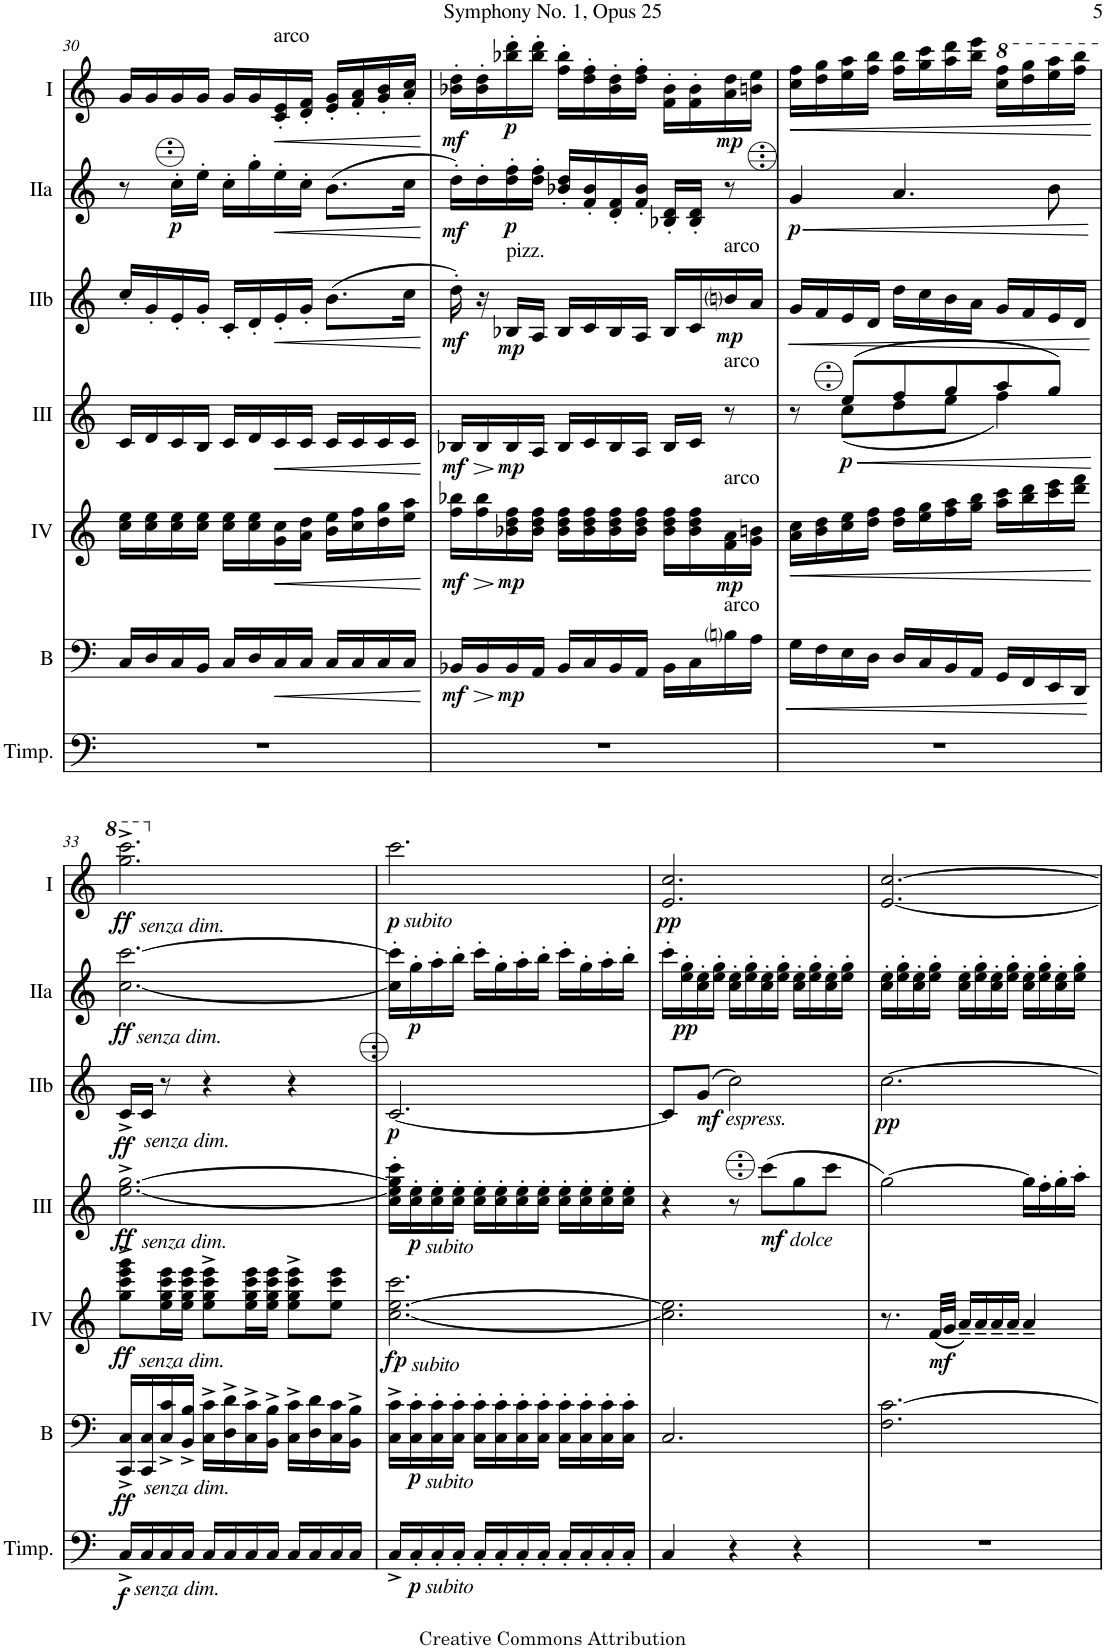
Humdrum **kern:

**kern	**dynam	**kern	**dynam	**kern	**dynam	**kern	**dynam	**kern	**dynam	**kern	**dynam	**kern	**dynam
*part7	*part7	*part6	*part6	*part5	*part5	*part4	*part4	*part3	*part3	*part2	*part2	*part1	*part1
*staff7	*staff7	*staff6	*staff6	*staff5	*staff5	*staff4	*staff4	*staff3	*staff3	*staff2	*staff2	*staff1	*staff1
*I"Timpani	*	*I"Bass	*	*I"Acc. 4	*	*I"Acc. 3	*	*I"Acc. 2b	*	*I"Acc. 2a	*	*I"Acc. 1	*
*I'Timp.	*	*I'B	*	*	*	*	*	*	*	*	*	*	*
!!LO:PB:g=z
*clefF4	*	*clefF4	*	*clefG2	*	*clefG2	*	*clefG2	*	*clefG2	*	*clefG2	*
*	*	*Trd7c12	*	*Trd7c12	*	*Trd7c12	*	*Trd7c12	*	*	*	*	*
*k[]	*	*k[]	*	*k[]	*	*k[]	*	*k[]	*	*k[]	*	*k[]	*
*M3/4	*	*M3/4	*	*M3/4	*	*M3/4	*	*M3/4	*	*M3/4	*	*M3/4	*
=30	=30	=30	=30	=30	=30	=30	=30	=30	=30	=30	=30	=30	=30
2.r	.	16C/LL	.	16cc\ 16ee\LL	.	16c/LL	.	16cc'/LL	.	8r	.	16g/LL	.
.	.	16D/	.	16cc\ 16ee\	.	16d/	.	16g'/	.	.	.	16g/	.
!	!	!	!	!	!	!	!	!	!	!	!LO:DY:b	!	!
.	.	16C/	.	16cc\ 16ee\	.	16c/	.	16e'/	.	16cc'\LL	p	16g/	.
.	.	16BB/JJ	.	16cc\ 16ee\JJ	.	16B/JJ	.	16g'/JJ	.	16ee'\JJ	.	16g/JJ	.
.	.	16C/LL	.	16cc\ 16ee\LL	.	16c/LL	.	16c'/LL	.	16cc'\LL	.	16g/LL	.
.	.	16D/	.	16cc\ 16ee\	.	16d/	.	16d'/	.	16gg'\	.	16g/	.
!	!	!	!	!	!	!	!	!	!	!	!	!LO:TX:a:t=arco	!
!	!	!	!LO:HP:b	!	!LO:HP:b	!	!LO:HP:b	!	!LO:HP:b	!	!LO:HP:b	!	!LO:HP:b
.	.	16C/	<	16g\ 16cc\	<	16c/	<	16e'/	<	16ee'\	<	16c/' 16e/'	<
.	.	16C/JJ	.	16a\ 16dd\JJ	.	16c/JJ	.	16g'/JJ	.	16cc'\JJ	.	16d/' 16f/'JJ	.
.	.	16C/LL	.	16b\ 16ee\LL	.	16c/LL	.	(8.b\L	.	(8.b\L	.	16e/' 16g/'LL	.
.	.	16C/	.	16cc\ 16ff\	.	16c/	.	.	.	.	.	16f/' 16a/'	.
.	.	16C/	.	16dd\ 16gg\	.	16c/	.	.	.	.	.	16g/' 16b/'	.
.	.	16C/JJ	.	16ee\ 16aa\JJ	.	16c/JJ	.	16cc\Jk	.	16cc\Jk	.	16a/' 16cc/'JJ	.
.	.	.	[	.	[	.	[	.	[	.	[	.	[
=31	=31	=31	=31	=31	=31	=31	=31	=31	=31	=31	=31	=31	=31
!	!	!	!LO:HP:b	!	!LO:HP:b	!	!LO:HP:b	!	!	!	!	!	!
!	!	!	!LO:DY:n=1:b	!	!LO:DY:n=1:b	!	!LO:DY:n=1:b	!	!LO:DY:b	!	!LO:DY:b	!	!LO:DY:b
2.r	.	16BB-X/LL	> mf	16ff\ 16bb-X\LL	> mf	16B-X/LL	> mf	16dd'\)	mf	16dd'\LL)	mf	16b-X\' 16dd\'LL	mf
.	.	16BB-/	.	16ff\ 16bb-\	.	16B-/	.	16r	.	16dd'\	.	16b-\' 16dd\'	.
!	!	!	!	!	!	!	!	!LO:TX:a:t=pizz.	!	!	!	!	!
!	!	!	!LO:DY:n=2:b	!	!LO:DY:n=2:b	!	!LO:DY:n=2:b	!	!LO:DY:b	!	!LO:DY:b	!	!LO:DY:b
.	.	16BB-/	] mp	16b-X\ 16dd\ 16ff\	] mp	16B-/	] mp	16B-X/LL	mp	16dd\' 16ff\'	p	16bb-X\' 16ddd\'	p
.	.	16AA/JJ	.	16b-\ 16dd\ 16ff\JJ	.	16A/JJ	.	16A/JJ	.	16dd\' 16ff\'JJ	.	16bb-\' 16ddd\'JJ	.
.	.	16BB-/LL	.	16b-\ 16dd\ 16ff\LL	.	16B-/LL	.	16B-/LL	.	16b-X/' 16dd/'LL	.	16ff\' 16bb-\'LL	.
.	.	16C/	.	16b-\ 16dd\ 16ff\	.	16c/	.	16c/	.	16f/' 16b-/'	.	16dd\' 16ff\'	.
.	.	16BB-/	.	16b-\ 16dd\ 16ff\	.	16B-/	.	16B-/	.	16d/' 16f/'	.	16b-\' 16dd\'	.
.	.	16AA/JJ	.	16b-\ 16dd\ 16ff\JJ	.	16A/JJ	.	16A/JJ	.	16f/' 16b-/'JJ	.	16dd\' 16ff\'JJ	.
.	.	16BB-\LL	.	16b-\ 16dd\ 16ff\LL	.	16B-/LL	.	16B-/LL	.	16B-X/' 16d/'LL	.	16f\' 16b-\'LL	.
.	.	16C\	.	16b-\ 16dd\ 16ff\	.	16c/JJ	.	16c/	.	16B-/' 16d/'JJ	.	16f\' 16b-\'	.
!	!	!	!	!	!	!	!	!LO:TX:a:t=arco	!	!	!	!	!
!	!	!	!	!	!	!LO:TX:a:t=arco	!	!	!	!	!	!	!
!	!	!	!	!LO:TX:a:t=arco	!	!	!	!	!	!	!	!	!
!	!	!LO:TX:a:t=arco	!	!	!	!	!	!	!	!	!	!	!
!	!	!	!	!	!LO:DY:n=3:b	!	!	!	!LO:DY:b	!	!	!	!LO:DY:b
.	.	16Bni\	.	16f\ 16a\	mp	8r	.	16bni/	mp	8r	.	16a\ 16dd\	mp
.	.	16A\JJ	.	16g\ 16bn\JJ	.	.	.	16a/JJ	.	.	.	16bn\ 16ee\JJ	.
=32	=32	=32	=32	=32	=32	=32	=32	=32	=32	=32	=32	=32	=32
!	!	!	!LO:HP:b	!	!LO:HP:b	!	!	!	!LO:HP:b	!	!LO:HP:b	!	!LO:HP:b
*	*	*	*	*	*	*^	*	*	*	*	*	*	*
!	!	!	!	!	!	!	!	!	!	!	!	!LO:DY:n=1:b	!	!
2.r	.	16G\LL	<	16a\ 16cc\LL	<	8r	8ryy	.	16g/LL	<	4G/	< p	16cc\ 16ff\LL	<
.	.	16F\	.	16b\ 16dd\	.	.	.	.	16f/	.	.	.	16dd\ 16gg\	.
!	!	!	!	!	!	!	!	!LO:HP:b	!	!	!	!	!	!
!	!	!	!	!	!	!	!	!LO:DY:n=1:b	!	!	!	!	!	!
.	.	16E\	.	16cc\ 16ee\	.	(8ee/L	(8cc\L	< p	16e/	.	.	.	16ee\ 16aa\	.
.	.	16D\JJ	.	16dd\ 16ff\JJ	.	.	.	.	16d/JJ	.	.	.	16ff\ 16bb\JJ	.
.	.	16D/LL	.	16dd\ 16ff\LL	.	8ff/	8dd\	.	16dd\LL	.	4.A/	.	16ff\ 16bb\LL	.
.	.	16C/	.	16ee\ 16gg\	.	.	.	.	16cc\	.	.	.	16gg\ 16ccc\	.
.	.	16BB/	.	16ff\ 16aa\	.	8gg/	8ee\J	.	16b\	.	.	.	16aa\ 16ddd\	.
.	.	16AA/JJ	.	16gg\ 16bb\JJ	.	.	.	.	16a\JJ	.	.	.	16bb\ 16eee\JJ	.
*	*	*	*	*	*	*	*	*	*	*	*	*	*8va	*
.	.	16GG/LL	.	16aa\ 16ccc\LL	.	8aa/	4ff\)	.	16g/LL	.	.	.	16ccc\ 16fff\LL	.
.	.	16FF/	.	16bb\ 16ddd\	.	.	.	.	16f/	.	.	.	16ddd\ 16ggg\	.
.	.	16EE/	.	16ccc\ 16eee\	.	8gg/J)	.	.	16e/	.	8B\	.	16eee\ 16aaa\	.
.	.	16DD/JJ	.	16ddd\ 16fff\JJ	.	.	.	.	16d/JJ	.	.	.	16fff\ 16bbb\JJ	.
*	*	*	*	*	*	*v	*v	*	*	*	*	*	*	*
.	.	.	[	.	[	.	[	.	[	.	[	.	[
!!LO:LB:g=z
=33	=33	=33	=33	=33	=33	=33	=33	=33	=33	=33	=33	=33	=33
!	!	!	!	!	!	!	!	!	!	!	!	!LO:TX:b:i:t=senza dim.	!
!	!	!	!	!	!	!	!	!	!	!LO:TX:b:i:t=senza dim.	!	!	!
!	!	!	!	!	!	!	!	!LO:TX:b:i:t=senza dim.	!	!	!	!	!
!	!	!	!	!	!	!LO:TX:b:i:t=senza dim.	!	!	!	!	!	!	!
!	!	!	!	!LO:TX:b:i:t=senza dim.	!	!	!	!	!	!	!	!	!
!	!	!LO:TX:b:i:t=senza dim.	!	!	!	!	!	!	!	!	!	!	!
!LO:TX:b:i:t=senza dim.	!	!	!	!	!	!	!	!	!	!	!	!	!
!	!LO:DY:b	!	!LO:DY:b	!	!LO:DY:b	!	!LO:DY:b	!	!LO:DY:b	!	!LO:DY:b	!	!LO:DY:b
16C^/LL	f	16CC/^ 16C/^LL	ff	8gg\^ 8ccc\^ 8eee\^ 8ggg\^L	ff	[2.ee\^ [2.gg\^	ff	16c^/LL	ff	[2.c\ [2.cc\	ff	2.ggg\^ 2.cccc\^	ff
16C/	.	16CC/ 16C/	.	.	.	.	.	16c/JJ	.	.	.	.	.
16C/	.	16C/^ 16c/^	.	16ee\ 16gg\ 16ccc\ 16eee\L	.	.	.	8r	.	.	.	.	.
16C/JJ	.	16BB/^ 16B/^JJ	.	16ee\ 16gg\ 16ccc\ 16eee\JJ	.	.	.	.	.	.	.	.	.
16C/LL	.	16C\^ 16c\^LL	.	8ee\^ 8gg\^ 8ccc\^ 8eee\^L	.	.	.	4r	.	.	.	.	.
16C/	.	16D\^ 16d\^	.	.	.	.	.	.	.	.	.	.	.
16C/	.	16C\^ 16c\^	.	16ee\ 16gg\ 16ccc\ 16eee\L	.	.	.	.	.	.	.	.	.
16C/JJ	.	16BB\^ 16B\^JJ	.	16ee\ 16gg\ 16ccc\ 16eee\JJ	.	.	.	.	.	.	.	.	.
16C/LL	.	16C\^ 16c\^LL	.	8ee\^ 8gg\^ 8ccc\^ 8eee\^L	.	.	.	4r	.	.	.	.	.
16C/	.	16D\ 16d\	.	.	.	.	.	.	.	.	.	.	.
16C/	.	16C\ 16c\	.	8ee\ 8ccc\ 8eee\J	.	.	.	.	.	.	.	.	.
16C/JJ	.	16BB\^ 16B\^JJ	.	.	.	.	.	.	.	.	.	.	.
=34	=34	=34	=34	=34	=34	=34	=34	=34	=34	=34	=34	=34	=34
*	*	*	*	*	*	*	*	*	*	*	*	*X8va	*
!	!	!	!	!	!	!	!	!	!	!	!	!LO:TX:b:i:t=subito	!
!	!	!	!	!LO:TX:b:i:t=subito	!	!	!	!	!	!	!	!	!
!	!	!	!	!	!LO:DY:b	!	!	!	!LO:DY:b	!	!	!	!LO:DY:b
16C^/LL	.	16C\^ 16c\^LL	.	[2.cc\ [2.ee\ 2.ccc\	fp	16cc\' 16ee\]' 16gg\]' 16ccc\'LL	.	[2.c/	p	16c\]' 16cc\]'LL	.	2.ccc\	p
!	!	!	!	!	!	!LO:TX:b:i:t=subito	!	!	!	!	!	!	!
!	!	!LO:TX:b:i:t=subito	!	!	!	!	!	!	!	!	!	!	!
!LO:TX:b:i:t=subito	!	!	!	!	!	!	!	!	!	!	!	!	!
!	!LO:DY:b	!	!LO:DY:b	!	!	!	!LO:DY:b	!	!	!	!LO:DY:b	!	!
16C'/	p	16C\' 16c\'	p	.	.	16cc\' 16ee\'	p	.	.	16g'\	p	.	.
16C'/	.	16C\' 16c\'	.	.	.	16cc\' 16ee\'	.	.	.	16a'\	.	.	.
16C'/JJ	.	16C\' 16c\'JJ	.	.	.	16cc\' 16ee\'JJ	.	.	.	16b'\JJ	.	.	.
16C'/LL	.	16C\' 16c\'LL	.	.	.	16cc\' 16ee\'LL	.	.	.	16cc'\LL	.	.	.
16C'/	.	16C\' 16c\'	.	.	.	16cc\' 16ee\'	.	.	.	16g'\	.	.	.
16C'/	.	16C\' 16c\'	.	.	.	16cc\' 16ee\'	.	.	.	16a'\	.	.	.
16C'/JJ	.	16C\' 16c\'JJ	.	.	.	16cc\' 16ee\'JJ	.	.	.	16b'\JJ	.	.	.
16C'/LL	.	16C\' 16c\'LL	.	.	.	16cc\' 16ee\'LL	.	.	.	16cc'\LL	.	.	.
16C'/	.	16C\' 16c\'	.	.	.	16cc\' 16ee\'	.	.	.	16g'\	.	.	.
16C'/	.	16C\' 16c\'	.	.	.	16cc\' 16ee\'	.	.	.	16a'\	.	.	.
16C'/JJ	.	16C\' 16c\'JJ	.	.	.	16cc\' 16ee\'JJ	.	.	.	16b'\JJ	.	.	.
=35	=35	=35	=35	=35	=35	=35	=35	=35	=35	=35	=35	=35	=35
!	!	!	!	!	!	!	!	!	!	!	!	!	!LO:DY:b
4C/	.	2.C/	.	2.cc\] 2.ee\]	.	4r	.	8c/L]	.	16cc'\LL	.	2.e/ 2.cc/	pp
!	!	!	!	!	!	!	!	!	!	!	!LO:DY:b	!	!
.	.	.	.	.	.	.	.	.	.	16e\' 16g\'	pp	.	.
!	!	!	!	!	!	!	!	!LO:TX:b:i:t=espress.	!	!	!	!	!
!	!	!	!	!	!	!	!	!	!LO:DY:b	!	!	!	!
.	.	.	.	.	.	.	.	(8g/J	mf	16c\' 16e\'	.	.	.
.	.	.	.	.	.	.	.	.	.	16e\' 16g\'JJ	.	.	.
4r	.	.	.	.	.	8r	.	2cc\)	.	16c\' 16e\'LL	.	.	.
.	.	.	.	.	.	.	.	.	.	16e\' 16g\'	.	.	.
!	!	!	!	!	!	!LO:TX:b:i:t=dolce	!	!	!	!	!	!	!
!	!	!	!	!	!	!	!LO:DY:b	!	!	!	!	!	!
.	.	.	.	.	.	(8ccc\L	mf	.	.	16c\' 16e\'	.	.	.
.	.	.	.	.	.	.	.	.	.	16e\' 16g\'JJ	.	.	.
4r	.	.	.	.	.	8gg\	.	.	.	16c\' 16e\'LL	.	.	.
.	.	.	.	.	.	.	.	.	.	16e\' 16g\'	.	.	.
.	.	.	.	.	.	8ccc\J	.	.	.	16c\' 16e\'	.	.	.
.	.	.	.	.	.	.	.	.	.	16e\' 16g\'JJ	.	.	.
=36	=36	=36	=36	=36	=36	=36	=36	=36	=36	=36	=36	=36	=36
!	!	!	!	!	!	!	!	!	!LO:DY:b	!	!	!	!
2.r	.	2.F\ [2.c\	.	8.r	.	[2gg\)	.	[2.cc\	pp	16c\' 16e\'LL	.	[2.e/ [2.cc/	.
.	.	.	.	.	.	.	.	.	.	16e\' 16g\'	.	.	.
.	.	.	.	.	.	.	.	.	.	16c\' 16e\'	.	.	.
!	!	!	!	!	!LO:DY:b	!	!	!	!	!	!	!	!
.	.	.	.	(32f/LLL	mf	.	.	.	.	16e\' 16g\'JJ	.	.	.
.	.	.	.	32g/JJJ	.	.	.	.	.	.	.	.	.
.	.	.	.	16a~/LL)	.	.	.	.	.	16c\' 16e\'LL	.	.	.
.	.	.	.	16a~/	.	.	.	.	.	16e\' 16g\'	.	.	.
.	.	.	.	16a~/	.	.	.	.	.	16c\' 16e\'	.	.	.
.	.	.	.	16a~/JJ	.	.	.	.	.	16e\' 16g\'JJ	.	.	.
.	.	.	.	4a~/	.	16gg\LL]	.	.	.	16c\' 16e\'LL	.	.	.
.	.	.	.	.	.	16ff'\	.	.	.	16e\' 16g\'	.	.	.
.	.	.	.	.	.	16gg'\	.	.	.	16c\' 16e\'	.	.	.
.	.	.	.	.	.	16aa'\JJ	.	.	.	16e\' 16g\'JJ	.	.	.
=	=	=	=	=	=	=	=	=	=	=	=	=	=
*-	*-	*-	*-	*-	*-	*-	*-	*-	*-	*-	*-	*-	*-
